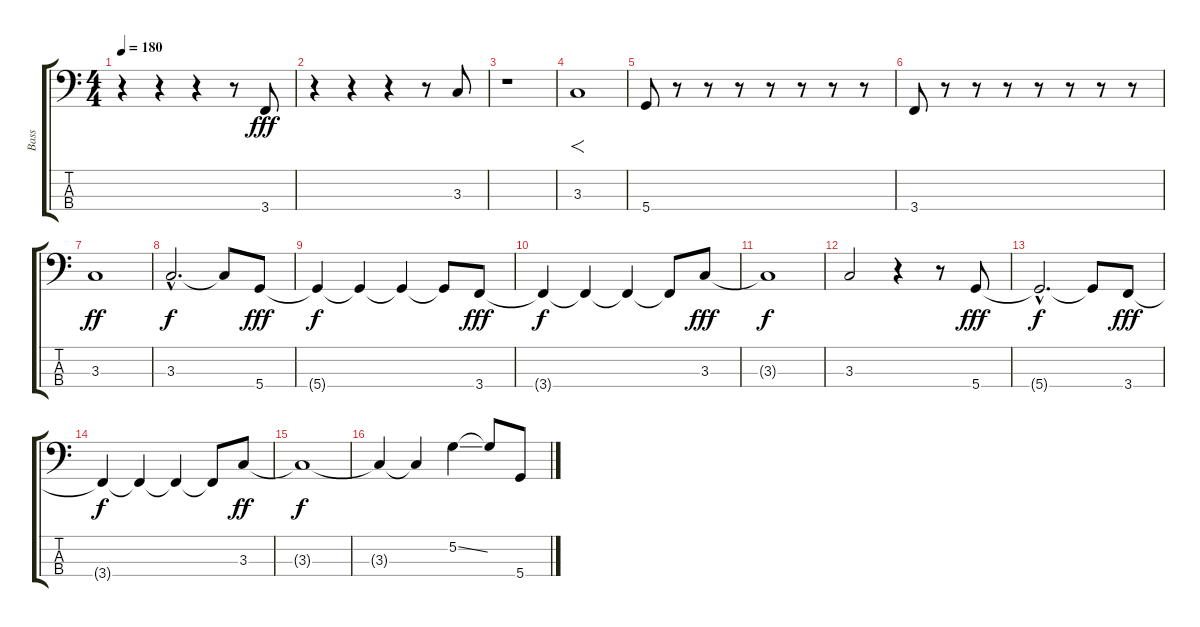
\track ("Bass" "Bass") {instrument electricbassfinger}
\staff {score tabs}
\tuning (G2 D2 A1 D1) {hide}
\ts (4 4)
\tempo 180
\clef f4
\ks c
r.4{dy f} r.4 r.4 r.8 3.4.8{dy fff} |
r.4 r.4 r.4 r.8 3.3.8 |
r.1 |
3.3.1{f} |
5.4.8 r.8 r.8 r.8 r.8 r.8 r.8 r.8 |
3.4.8 r.8 r.8 r.8 r.8 r.8 r.8 r.8 |
3.3.1{dy ff} |
3.3{hac}.2{d dy f} 3.3{t}.8 5.4.8{dy fff} |
5.4{t}.4{dy f} 5.4{t}.4 5.4{t}.4 5.4{t}.8 3.4.8{dy fff} |
3.4{t}.4{dy f} 3.4{t}.4 3.4{t}.4 3.4{t}.8 3.3.8{dy fff} |
3.3{t}.1{dy f} |
3.3.2 r.4 r.8 5.4.8{dy fff} |
5.4{hac t}.2{d dy f} 5.4{t}.8 3.4.8{dy fff} |
3.4{t}.4{dy f} 3.4{t}.4 3.4{t}.4 3.4{t}.8 3.3.8{dy ff} |
3.3{t}.1{dy f} |
3.3{t}.4 3.3{t}.4 5.2{ss}.4 5.2{t}.8 5.4.8
